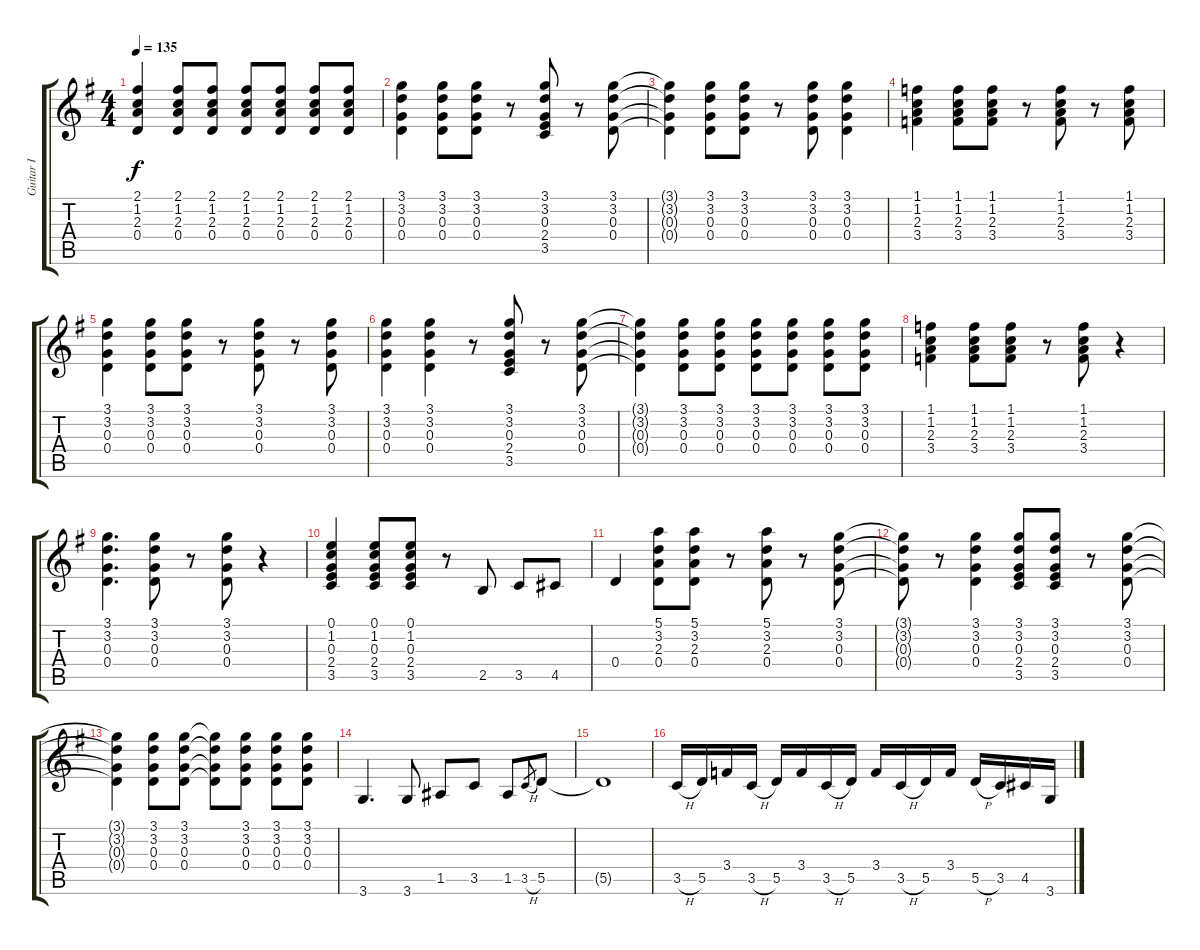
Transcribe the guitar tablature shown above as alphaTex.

\track ("Guitar I" "Guitar I") {instrument electricguitarclean}
\staff {score tabs}
\tuning (E4 B3 G3 D3 A2 E2) {hide}
\ts (4 4)
\tempo 135
\clef g2
\ks g
(2.1 1.2 2.3 0.4).4{dy f} (2.1 1.2 2.3 0.4).8 (2.1 1.2 2.3 0.4).8 (2.1 1.2 2.3 0.4).8 (2.1 1.2 2.3 0.4).8 (2.1 1.2 2.3 0.4).8 (2.1 1.2 2.3 0.4).8 |
(3.1 3.2 0.3 0.4).4 (3.1 3.2 0.3 0.4).8 (3.1 3.2 0.3 0.4).8 r.8 (3.1 3.2 0.3 2.4 3.5).8 r.8 (3.1 3.2 0.3 0.4).8 |
(3.1{t} 3.2{t} 0.3{t} 0.4{t}).4 (3.1 3.2 0.3 0.4).8 (3.1 3.2 0.3 0.4).8 r.8 (3.1 3.2 0.3 0.4).8 (3.1 3.2 0.3 0.4).4 |
(1.1 1.2 2.3 3.4).4 (1.1 1.2 2.3 3.4).8 (1.1 1.2 2.3 3.4).8 r.8 (1.1 1.2 2.3 3.4).8 r.8 (1.1 1.2 2.3 3.4).8 |
(3.1 3.2 0.3 0.4).4 (3.1 3.2 0.3 0.4).8 (3.1 3.2 0.3 0.4).8 r.8 (3.1 3.2 0.3 0.4).8 r.8 (3.1 3.2 0.3 0.4).8 |
(3.1 3.2 0.3 0.4).4 (3.1 3.2 0.3 0.4).4 r.8 (3.1 3.2 0.3 2.4 3.5).8 r.8 (3.1 3.2 0.3 0.4).8 |
(3.1{t} 3.2{t} 0.3{t} 0.4{t}).4 (3.1 3.2 0.3 0.4).8 (3.1 3.2 0.3 0.4).8 (3.1 3.2 0.3 0.4).8 (3.1 3.2 0.3 0.4).8 (3.1 3.2 0.3 0.4).8 (3.1 3.2 0.3 0.4).8 |
(1.1 1.2 2.3 3.4).4 (1.1 1.2 2.3 3.4).8 (1.1 1.2 2.3 3.4).8 r.8 (1.1 1.2 2.3 3.4).8 r.4 |
(3.1 3.2 0.3 0.4).4{d} (3.1 3.2 0.3 0.4).8 r.8 (3.1 3.2 0.3 0.4).8 r.4 |
(0.1 1.2 0.3 2.4 3.5).4 (0.1 1.2 0.3 2.4 3.5).8 (0.1 1.2 0.3 2.4 3.5).8 r.8 2.5.8 3.5.8 4.5.8 |
0.4.4 (5.1 3.2 2.3 0.4).8 (5.1 3.2 2.3 0.4).8 r.8 (5.1 3.2 2.3 0.4).8 r.8 (3.1 3.2 0.3 0.4).8 |
(3.1{t} 3.2{t} 0.3{t} 0.4{t}).8 r.8 (3.1 3.2 0.3 0.4).4 (3.1 3.2 0.3 2.4 3.5).8 (3.1 3.2 0.3 2.4 3.5).8 r.8 (3.1 3.2 0.3 0.4).8 |
(3.1{t} 3.2{t} 0.3{t} 0.4{t}).4 (3.1 3.2 0.3 0.4).8 (3.1 3.2 0.3 0.4).8 (3.1{t} 3.2{t} 0.3{t} 0.4{t}).8 (3.1 3.2 0.3 0.4).8 (3.1 3.2 0.3 0.4).8 (3.1 3.2 0.3 0.4).8 |
3.6.4{d} 3.6.8 1.5.8 3.5.8 1.5.8 3.5{h}.8{gr} 5.5.8 |
5.5{t}.1 |
3.5{h}.16 5.5.16 3.4.16 3.5{h}.16 5.5.16 3.4.16 3.5{h}.16 5.5.16 3.4.16 3.5{h}.16 5.5.16 3.4.16 5.5{h}.16 3.5.16 4.5.16 3.6.16
